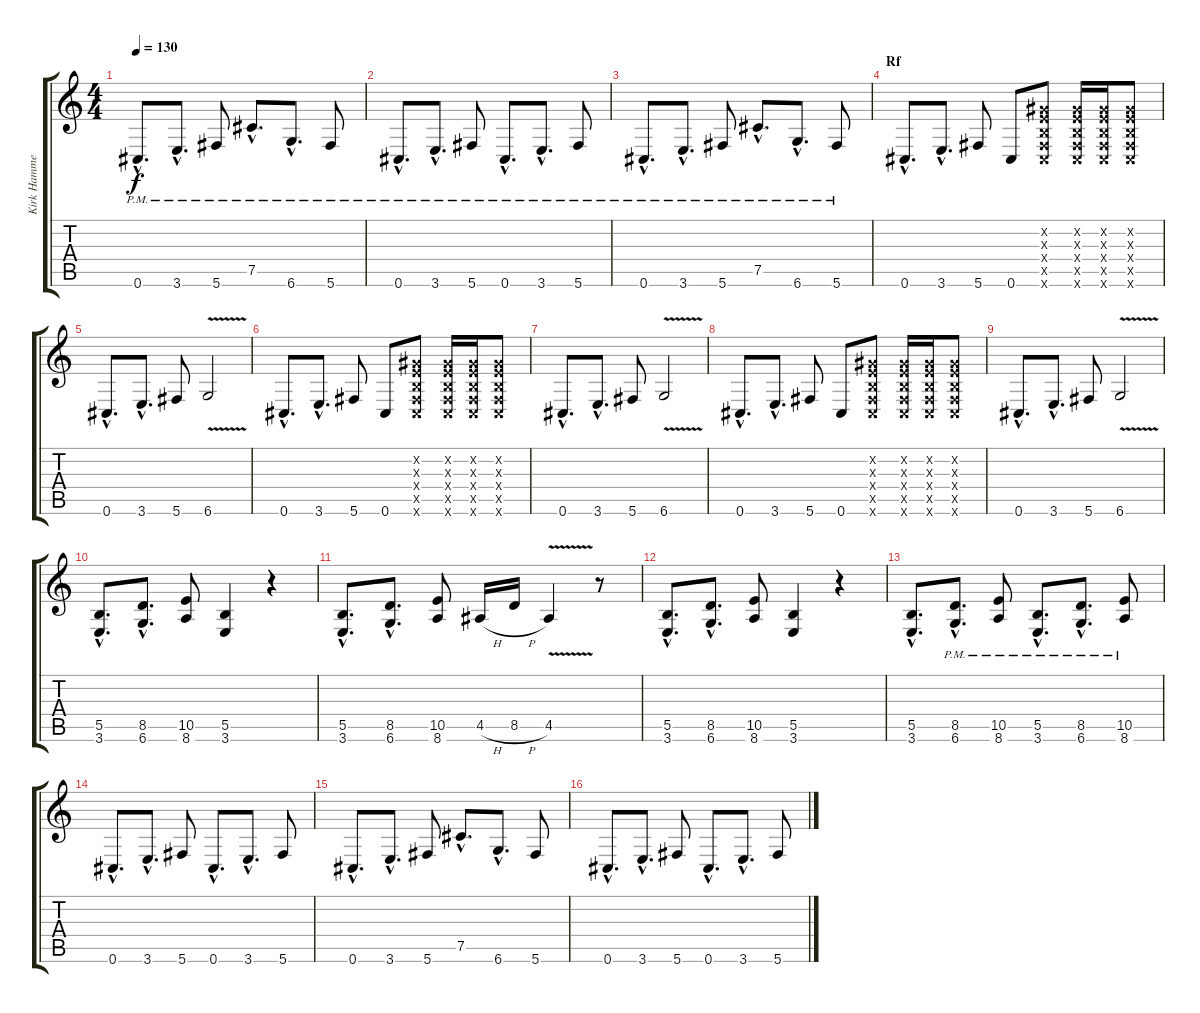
\track ("Kirk Hammet" "Kirk Hamme") {instrument distortionguitar}
\staff {score tabs}
\tuning (Db4 Ab3 E3 B2 Gb2 Db2) {hide}
\ts (4 4)
\tempo 130
\clef g2
\ks c
0.6{hac pm}.8{d dy f} 3.6{hac pm}.8{d} 5.6{pm}.8 7.5{hac pm}.8{d} 6.6{hac pm}.8{d} 5.6{pm}.8 |
0.6{hac pm}.8{d} 3.6{hac pm}.8{d} 5.6{pm}.8 0.6{hac pm}.8{d} 3.6{hac pm}.8{d} 5.6{pm}.8 |
0.6{hac pm}.8{d} 3.6{hac pm}.8{d} 5.6{pm}.8 7.5{hac pm}.8{d} 6.6{hac pm}.8{d} 5.6{pm}.8 |
\section ("" "Rf")
0.6{hac}.8{d} 3.6{hac}.8{d} 5.6.8 0.6.8 (0.2{x} 0.3{x} 0.4{x} 0.5{x} 0.6{x}).8 (0.2{x} 0.3{x} 0.4{x} 0.5{x} 0.6{x}).16 (0.2{x} 0.3{x} 0.4{x} 0.5{x} 0.6{x}).16 (0.2{x} 0.3{x} 0.4{x} 0.5{x} 0.6{x}).8 |
0.6{hac}.8{d} 3.6{hac}.8{d} 5.6.8 6.6{v}.2 |
0.6{hac}.8{d} 3.6{hac}.8{d} 5.6.8 0.6.8 (0.2{x} 0.3{x} 0.4{x} 0.5{x} 0.6{x}).8 (0.2{x} 0.3{x} 0.4{x} 0.5{x} 0.6{x}).16 (0.2{x} 0.3{x} 0.4{x} 0.5{x} 0.6{x}).16 (0.2{x} 0.3{x} 0.4{x} 0.5{x} 0.6{x}).8 |
0.6{hac}.8{d} 3.6{hac}.8{d} 5.6.8 6.6{v}.2 |
0.6{hac}.8{d} 3.6{hac}.8{d} 5.6.8 0.6.8 (0.2{x} 0.3{x} 0.4{x} 0.5{x} 0.6{x}).8 (0.2{x} 0.3{x} 0.4{x} 0.5{x} 0.6{x}).16 (0.2{x} 0.3{x} 0.4{x} 0.5{x} 0.6{x}).16 (0.2{x} 0.3{x} 0.4{x} 0.5{x} 0.6{x}).8 |
0.6{hac}.8{d} 3.6{hac}.8{d} 5.6.8 6.6{v}.2 |
(5.5{hac} 3.6{hac}).8{d} (8.5{hac} 6.6{hac}).8{d} (10.5 8.6).8 (5.5 3.6).4 r.4 |
(5.5{hac} 3.6{hac}).8{d} (8.5{hac} 6.6{hac}).8{d} (10.5 8.6).8 4.5{h}.16 8.5{h}.16 4.5{v}.4 r.8 |
(5.5{hac} 3.6{hac}).8{d} (8.5{hac} 6.6{hac}).8{d} (10.5 8.6).8 (5.5 3.6).4 r.4 |
(5.5{hac} 3.6{hac}).8{d} (8.5{hac pm} 6.6{hac}).8{d} (10.5{pm} 8.6).8 (5.5{hac pm} 3.6{hac}).8{d} (8.5{hac pm} 6.6{hac}).8{d} (10.5{pm} 8.6).8 |
0.6{hac}.8{d} 3.6{hac}.8{d} 5.6.8 0.6{hac}.8{d} 3.6{hac}.8{d} 5.6.8 |
0.6{hac}.8{d} 3.6{hac}.8{d} 5.6.8 7.5{hac}.8{d} 6.6{hac}.8{d} 5.6.8 |
0.6{hac}.8{d} 3.6{hac}.8{d} 5.6.8 0.6{hac}.8{d} 3.6{hac}.8{d} 5.6.8
